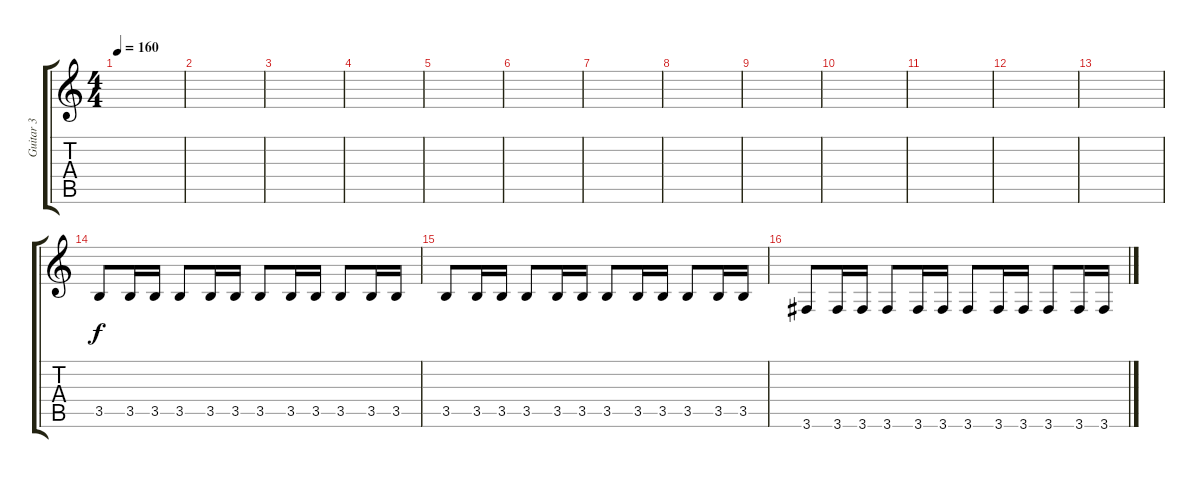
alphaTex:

\track ("Guitar 3" "Guitar 3") {instrument distortionguitar}
\staff {score tabs}
\tuning (Eb4 Bb3 Gb3 Db3 Ab2 Eb2) {hide}
\ts (4 4)
\tempo 160
\clef g2
\ks c
|
|
|
|
|
|
|
|
|
|
|
|
|
3.5.8 3.5.16 3.5.16 3.5.8 3.5.16 3.5.16 3.5.8 3.5.16 3.5.16 3.5.8 3.5.16 3.5.16 |
3.5.8 3.5.16 3.5.16 3.5.8 3.5.16 3.5.16 3.5.8 3.5.16 3.5.16 3.5.8 3.5.16 3.5.16 |
3.6.8 3.6.16 3.6.16 3.6.8 3.6.16 3.6.16 3.6.8 3.6.16 3.6.16 3.6.8 3.6.16 3.6.16
